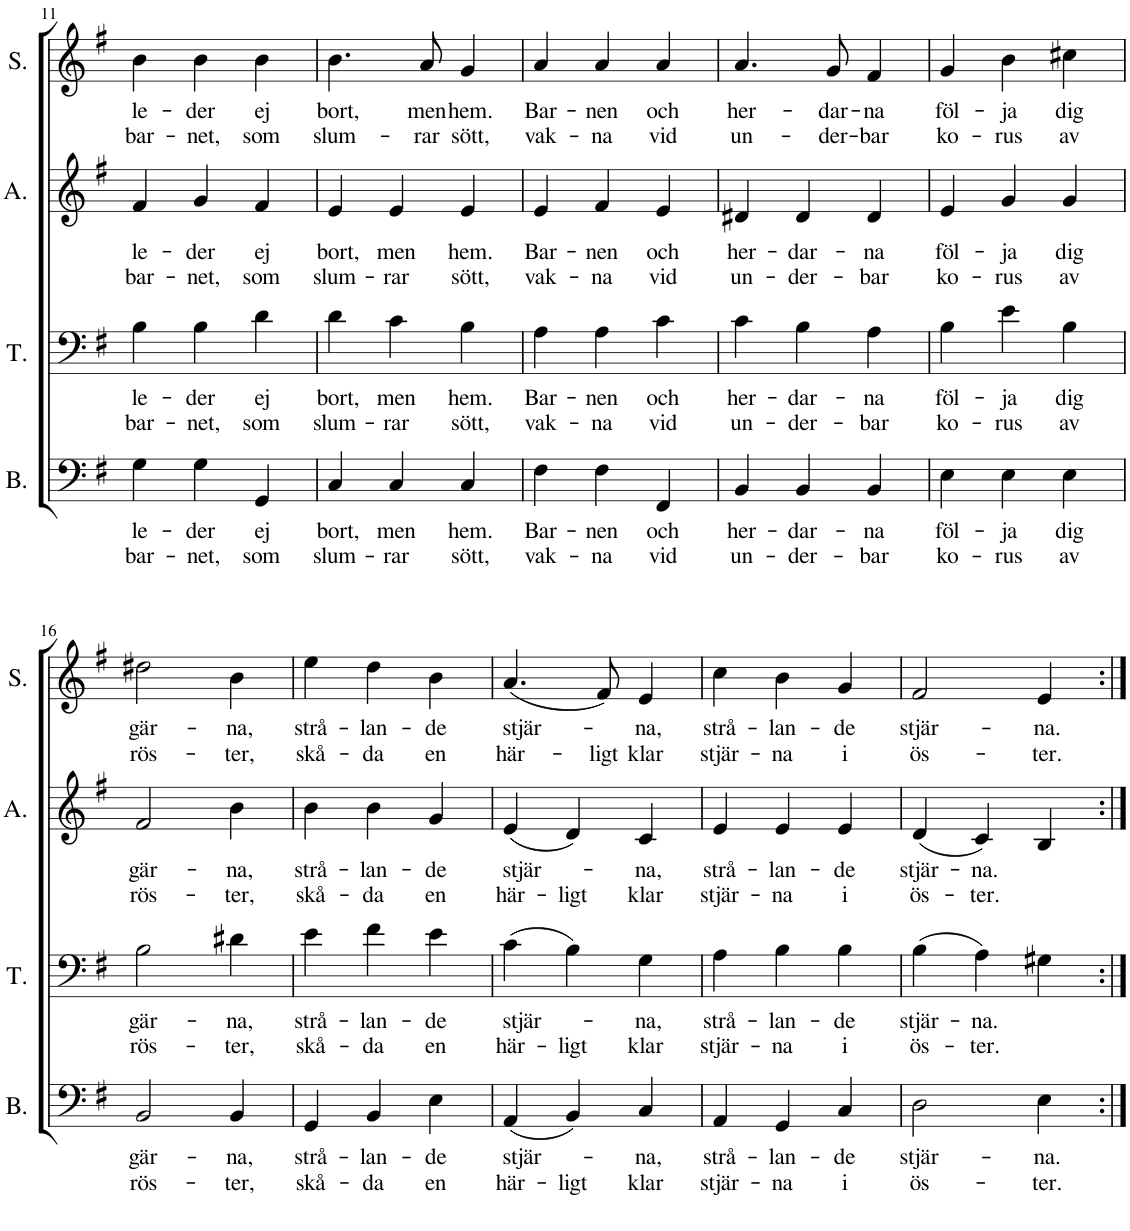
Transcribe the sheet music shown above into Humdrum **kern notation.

**kern	**text	**text	**kern	**text	**text	**kern	**text	**text	**kern	**text	**text
*part4	*part4	*part4	*part3	*part3	*part3	*part2	*part2	*part2	*part1	*part1	*part1
*staff4	*staff4	*staff4	*staff3	*staff3	*staff3	*staff2	*staff2	*staff2	*staff1	*staff1	*staff1
*I"Bass	*	*	*I"Tenor	*	*	*I"Alto	*	*	*I"Soprano	*	*
*I'B.	*	*	*I'T.	*	*	*I'A.	*	*	*I'S.	*	*
!!LO:PB:g=z
*clefF4	*	*	*clefF4	*	*	*clefG2	*	*	*clefG2	*	*
*k[f#]	*	*	*k[f#]	*	*	*k[f#]	*	*	*k[f#]	*	*
*M3/4	*	*	*M3/4	*	*	*M3/4	*	*	*M3/4	*	*
=11	=11	=11	=11	=11	=11	=11	=11	=11	=11	=11	=11
!	!LO:LY:b	!LO:LY:b	!	!LO:LY:b	!LO:LY:b	!	!LO:LY:b	!LO:LY:b	!	!LO:LY:b	!LO:LY:b
4G\	le-	bar-	4B\	le-	bar-	4f#/	le-	bar-	4b\	le-	bar-
!	!LO:LY:b	!LO:LY:b	!	!LO:LY:b	!LO:LY:b	!	!LO:LY:b	!LO:LY:b	!	!LO:LY:b	!LO:LY:b
4G\	-der	-net,	4B\	-der	-net,	4g/	-der	-net,	4b\	-der	-net,
!	!LO:LY:b	!LO:LY:b	!	!LO:LY:b	!LO:LY:b	!	!LO:LY:b	!LO:LY:b	!	!LO:LY:b	!LO:LY:b
4GG/	ej	som	4d\	ej	som	4f#/	ej	som	4b\	ej	som
=12	=12	=12	=12	=12	=12	=12	=12	=12	=12	=12	=12
!	!LO:LY:b	!LO:LY:b	!	!LO:LY:b	!LO:LY:b	!	!LO:LY:b	!LO:LY:b	!	!LO:LY:b	!LO:LY:b
4C/	bort,	slum-	4d\	bort,	slum-	4e/	bort,	slum-	4.b\	bort,	slum-
!	!LO:LY:b	!LO:LY:b	!	!LO:LY:b	!LO:LY:b	!	!LO:LY:b	!LO:LY:b	!	!	!
4C/	men	-rar	4c\	men	-rar	4e/	men	-rar	.	.	.
!	!	!	!	!	!	!	!	!	!	!LO:LY:b	!LO:LY:b
.	.	.	.	.	.	.	.	.	8a/	men	-rar
!	!LO:LY:b	!LO:LY:b	!	!LO:LY:b	!LO:LY:b	!	!LO:LY:b	!LO:LY:b	!	!LO:LY:b	!LO:LY:b
4C/	hem.	sött,	4B\	hem.	sött,	4e/	hem.	sött,	4g/	hem.	sött,
=13	=13	=13	=13	=13	=13	=13	=13	=13	=13	=13	=13
!	!LO:LY:b	!LO:LY:b	!	!LO:LY:b	!LO:LY:b	!	!LO:LY:b	!LO:LY:b	!	!LO:LY:b	!LO:LY:b
4F#\	Bar-	vak-	4A\	Bar-	vak-	4e/	Bar-	vak-	4a/	Bar-	vak-
!	!LO:LY:b	!LO:LY:b	!	!LO:LY:b	!LO:LY:b	!	!LO:LY:b	!LO:LY:b	!	!LO:LY:b	!LO:LY:b
4F#\	-nen	-na	4A\	-nen	-na	4f#/	-nen	-na	4a/	-nen	-na
!	!LO:LY:b	!LO:LY:b	!	!LO:LY:b	!LO:LY:b	!	!LO:LY:b	!LO:LY:b	!	!LO:LY:b	!LO:LY:b
4FF#/	och	vid	4c\	och	vid	4e/	och	vid	4a/	och	vid
=14	=14	=14	=14	=14	=14	=14	=14	=14	=14	=14	=14
!	!LO:LY:b	!LO:LY:b	!	!LO:LY:b	!LO:LY:b	!	!LO:LY:b	!LO:LY:b	!	!LO:LY:b	!LO:LY:b
4BB/	her-	un-	4c\	her-	un-	4d#X/	her-	un-	4.a/	her-	un-
!	!LO:LY:b	!LO:LY:b	!	!LO:LY:b	!LO:LY:b	!	!LO:LY:b	!LO:LY:b	!	!	!
4BB/	-dar-	-der-	4B\	-dar-	-der-	4d#/	-dar-	-der-	.	.	.
!	!	!	!	!	!	!	!	!	!	!LO:LY:b	!LO:LY:b
.	.	.	.	.	.	.	.	.	8g/	-dar-	-der-
!	!LO:LY:b	!LO:LY:b	!	!LO:LY:b	!LO:LY:b	!	!LO:LY:b	!LO:LY:b	!	!LO:LY:b	!LO:LY:b
4BB/	-na	-bar	4A\	-na	-bar	4d#/	-na	-bar	4f#/	-na	-bar
=15	=15	=15	=15	=15	=15	=15	=15	=15	=15	=15	=15
!	!LO:LY:b	!LO:LY:b	!	!LO:LY:b	!LO:LY:b	!	!LO:LY:b	!LO:LY:b	!	!LO:LY:b	!LO:LY:b
4E\	föl-	ko-	4B\	föl-	ko-	4e/	föl-	ko-	4g/	föl-	ko-
!	!LO:LY:b	!LO:LY:b	!	!LO:LY:b	!LO:LY:b	!	!LO:LY:b	!LO:LY:b	!	!LO:LY:b	!LO:LY:b
4E\	-ja	-rus	4e\	-ja	-rus	4g/	-ja	-rus	4b\	-ja	-rus
!	!LO:LY:b	!LO:LY:b	!	!LO:LY:b	!LO:LY:b	!	!LO:LY:b	!LO:LY:b	!	!LO:LY:b	!LO:LY:b
4E\	dig	av	4B\	dig	av	4g/	dig	av	4cc#X\	dig	av
!!LO:LB:g=z
=16	=16	=16	=16	=16	=16	=16	=16	=16	=16	=16	=16
!	!LO:LY:b	!LO:LY:b	!	!LO:LY:b	!LO:LY:b	!	!LO:LY:b	!LO:LY:b	!	!LO:LY:b	!LO:LY:b
2BB/	gär-	rös-	2B\	gär-	rös-	2f#/	gär-	rös-	2dd#X\	gär-	rös-
!	!LO:LY:b	!LO:LY:b	!	!LO:LY:b	!LO:LY:b	!	!LO:LY:b	!LO:LY:b	!	!LO:LY:b	!LO:LY:b
4BB/	-na,	-ter,	4d#X\	-na,	-ter,	4b\	-na,	-ter,	4b\	-na,	-ter,
=17	=17	=17	=17	=17	=17	=17	=17	=17	=17	=17	=17
!	!LO:LY:b	!LO:LY:b	!	!LO:LY:b	!LO:LY:b	!	!LO:LY:b	!LO:LY:b	!	!LO:LY:b	!LO:LY:b
4GG/	strå-	skå-	4e\	strå-	skå-	4b\	strå-	skå-	4ee\	strå-	skå-
!	!LO:LY:b	!LO:LY:b	!	!LO:LY:b	!LO:LY:b	!	!LO:LY:b	!LO:LY:b	!	!LO:LY:b	!LO:LY:b
4BB/	-lan-	-da	4f#\	-lan-	-da	4b\	-lan-	-da	4dd\	-lan-	-da
!	!LO:LY:b	!LO:LY:b	!	!LO:LY:b	!LO:LY:b	!	!LO:LY:b	!LO:LY:b	!	!LO:LY:b	!LO:LY:b
4E\	-de	en	4e\	-de	en	4g/	-de	en	4b\	-de	en
=18	=18	=18	=18	=18	=18	=18	=18	=18	=18	=18	=18
!	!LO:LY:b	!LO:LY:b	!	!LO:LY:b	!LO:LY:b	!	!LO:LY:b	!LO:LY:b	!	!LO:LY:b	!LO:LY:b
(4AA/	stjär-	här-	(4c\	stjär-	här-	(4e/	stjär-	här-	(4.a/	stjär-	här-
!	!	!LO:LY:b	!	!	!LO:LY:b	!	!	!LO:LY:b	!	!	!
4BB/)	.	-ligt	4B\)	.	-ligt	4d/)	.	-ligt	.	.	.
!	!	!	!	!	!	!	!	!	!	!	!LO:LY:b
.	.	.	.	.	.	.	.	.	8f#/)	.	-ligt
!	!LO:LY:b	!LO:LY:b	!	!LO:LY:b	!LO:LY:b	!	!LO:LY:b	!LO:LY:b	!	!LO:LY:b	!LO:LY:b
4C/	-na,	klar	4G\	-na,	klar	4c/	-na,	klar	4e/	-na,	klar
=19	=19	=19	=19	=19	=19	=19	=19	=19	=19	=19	=19
!	!LO:LY:b	!LO:LY:b	!	!LO:LY:b	!LO:LY:b	!	!LO:LY:b	!LO:LY:b	!	!LO:LY:b	!LO:LY:b
4AA/	strå-	stjär-	4A\	strå-	stjär-	4e/	strå-	stjär-	4cc\	strå-	stjär-
!	!LO:LY:b	!LO:LY:b	!	!LO:LY:b	!LO:LY:b	!	!LO:LY:b	!LO:LY:b	!	!LO:LY:b	!LO:LY:b
4GG/	-lan-	-na	4B\	-lan-	-na	4e/	-lan-	-na	4b\	-lan-	-na
!	!LO:LY:b	!LO:LY:b	!	!LO:LY:b	!LO:LY:b	!	!LO:LY:b	!LO:LY:b	!	!LO:LY:b	!LO:LY:b
4C/	-de	i	4B\	-de	i	4e/	-de	i	4g/	-de	i
=20	=20	=20	=20	=20	=20	=20	=20	=20	=20	=20	=20
!	!LO:LY:b	!LO:LY:b	!	!LO:LY:b	!LO:LY:b	!	!LO:LY:b	!LO:LY:b	!	!LO:LY:b	!LO:LY:b
2D\	stjär-	ös-	(4B\	stjär-	ös-	(4d/	stjär-	ös-	2f#/	stjär-	ös-
!	!	!	!	!LO:LY:b	!LO:LY:b	!	!LO:LY:b	!LO:LY:b	!	!	!
.	.	.	4A\)	-na.	-ter.	4c/)	-na.	-ter.	.	.	.
!	!LO:LY:b	!LO:LY:b	!	!	!	!	!	!	!	!LO:LY:b	!LO:LY:b
4E\	-na.	-ter.	4G#X\	.	.	4B/	.	.	4e/	-na.	-ter.
=:|!	=:|!	=:|!	=:|!	=:|!	=:|!	=:|!	=:|!	=:|!	=:|!	=:|!	=:|!
*-	*-	*-	*-	*-	*-	*-	*-	*-	*-	*-	*-
